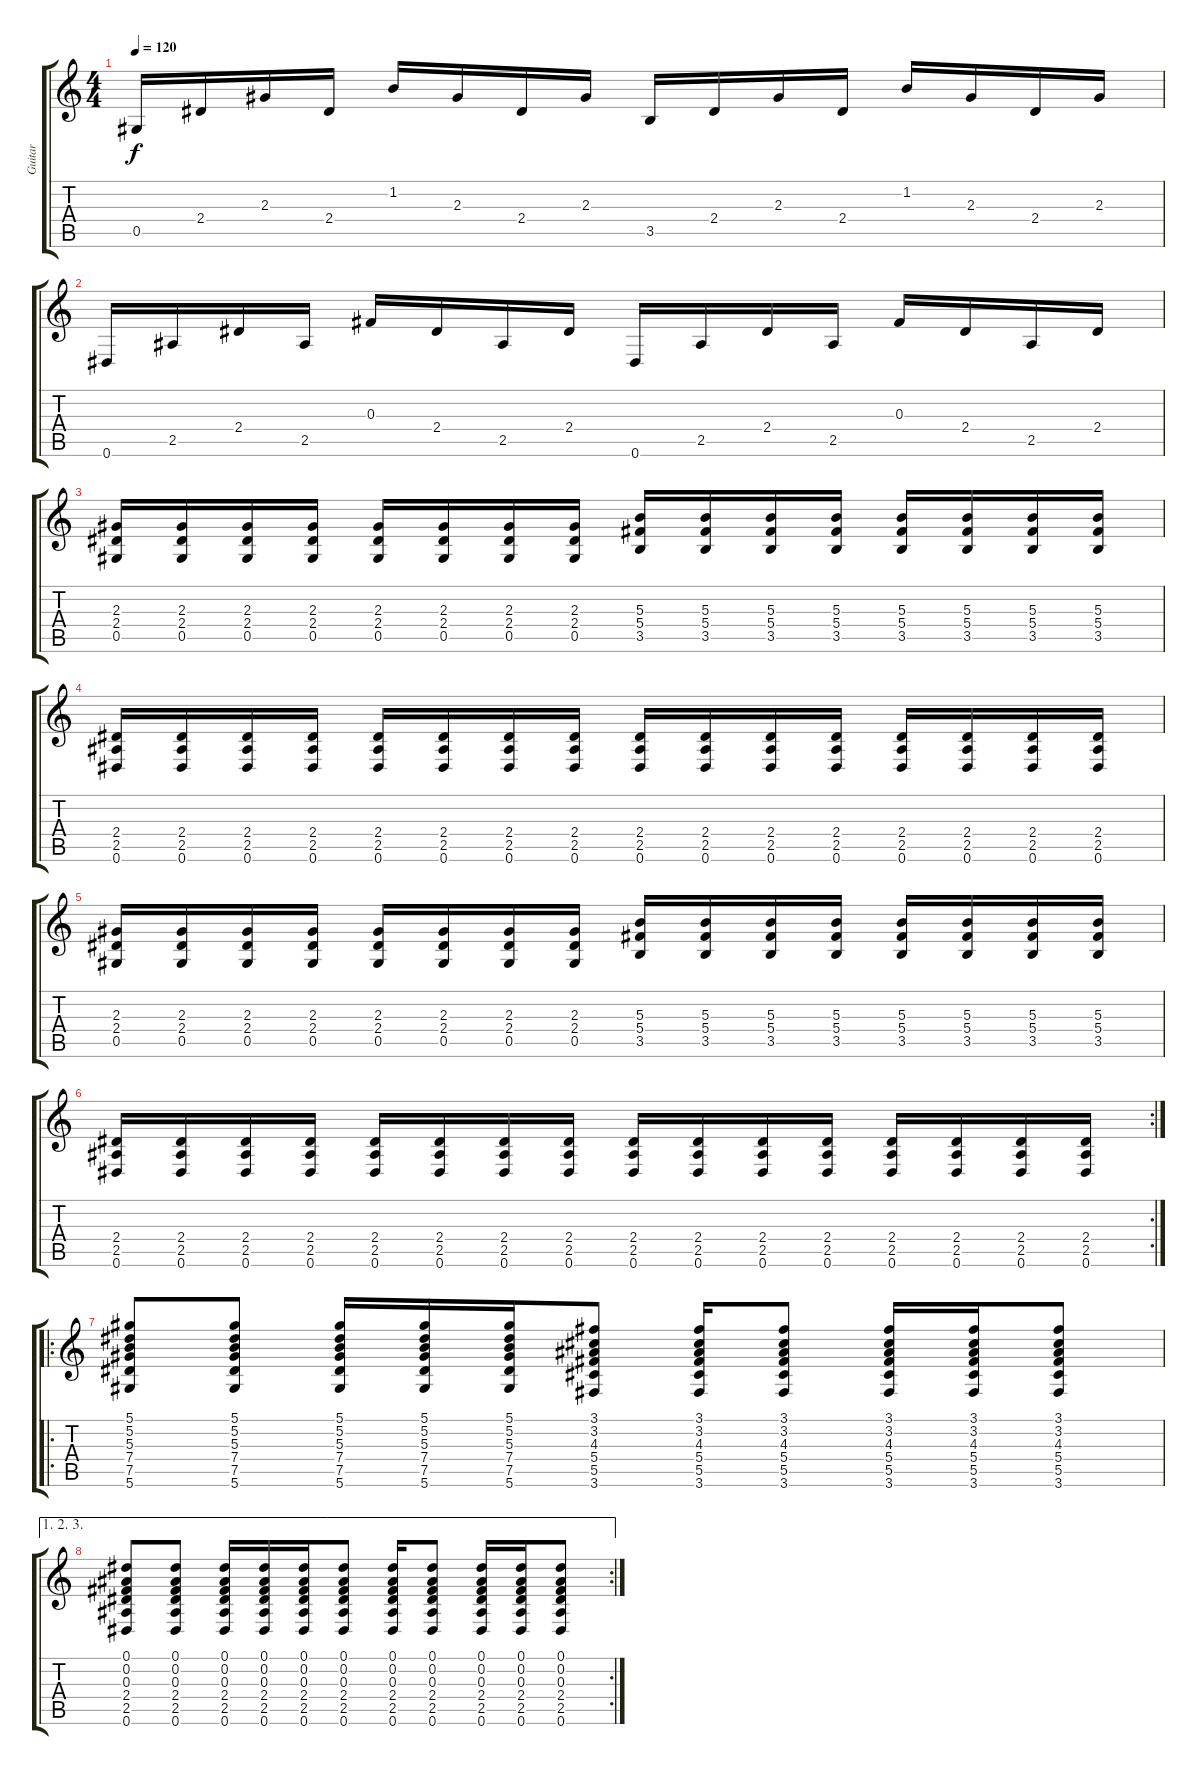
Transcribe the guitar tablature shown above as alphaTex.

\track ("Guitar" "Guitar") {instrument overdrivenguitar}
\staff {score tabs}
\tuning (Eb4 Bb3 Gb3 Db3 Ab2 Eb2) {hide}
\ts (4 4)
\tempo 120
\clef g2
\ks c
0.5.16{dy f} 2.4.16 2.3.16 2.4.16 1.2.16 2.3.16 2.4.16 2.3.16 3.5.16 2.4.16 2.3.16 2.4.16 1.2.16 2.3.16 2.4.16 2.3.16 |
0.6.16 2.5.16 2.4.16 2.5.16 0.3.16 2.4.16 2.5.16 2.4.16 0.6.16 2.5.16 2.4.16 2.5.16 0.3.16 2.4.16 2.5.16 2.4.16 |
(2.3 2.4 0.5).16 (2.3 2.4 0.5).16 (2.3 2.4 0.5).16 (2.3 2.4 0.5).16 (2.3 2.4 0.5).16 (2.3 2.4 0.5).16 (2.3 2.4 0.5).16 (2.3 2.4 0.5).16 (5.3 5.4 3.5).16 (5.3 5.4 3.5).16 (5.3 5.4 3.5).16 (5.3 5.4 3.5).16 (5.3 5.4 3.5).16 (5.3 5.4 3.5).16 (5.3 5.4 3.5).16 (5.3 5.4 3.5).16 |
(2.4 2.5 0.6).16 (2.4 2.5 0.6).16 (2.4 2.5 0.6).16 (2.4 2.5 0.6).16 (2.4 2.5 0.6).16 (2.4 2.5 0.6).16 (2.4 2.5 0.6).16 (2.4 2.5 0.6).16 (2.4 2.5 0.6).16 (2.4 2.5 0.6).16 (2.4 2.5 0.6).16 (2.4 2.5 0.6).16 (2.4 2.5 0.6).16 (2.4 2.5 0.6).16 (2.4 2.5 0.6).16 (2.4 2.5 0.6).16 |
(2.3 2.4 0.5).16 (2.3 2.4 0.5).16 (2.3 2.4 0.5).16 (2.3 2.4 0.5).16 (2.3 2.4 0.5).16 (2.3 2.4 0.5).16 (2.3 2.4 0.5).16 (2.3 2.4 0.5).16 (5.3 5.4 3.5).16 (5.3 5.4 3.5).16 (5.3 5.4 3.5).16 (5.3 5.4 3.5).16 (5.3 5.4 3.5).16 (5.3 5.4 3.5).16 (5.3 5.4 3.5).16 (5.3 5.4 3.5).16 |
\rc 2
(2.4 2.5 0.6).16 (2.4 2.5 0.6).16 (2.4 2.5 0.6).16 (2.4 2.5 0.6).16 (2.4 2.5 0.6).16 (2.4 2.5 0.6).16 (2.4 2.5 0.6).16 (2.4 2.5 0.6).16 (2.4 2.5 0.6).16 (2.4 2.5 0.6).16 (2.4 2.5 0.6).16 (2.4 2.5 0.6).16 (2.4 2.5 0.6).16 (2.4 2.5 0.6).16 (2.4 2.5 0.6).16 (2.4 2.5 0.6).16 |
\ro
(5.1 5.2 5.3 7.4 7.5 5.6).8 (5.1 5.2 5.3 7.4 7.5 5.6).8 (5.1 5.2 5.3 7.4 7.5 5.6).16 (5.1 5.2 5.3 7.4 7.5 5.6).16 (5.1 5.2 5.3 7.4 7.5 5.6).16 (3.1 3.2 4.3 5.4 5.5 3.6).8 (3.1 3.2 4.3 5.4 5.5 3.6).16 (3.1 3.2 4.3 5.4 5.5 3.6).8 (3.1 3.2 4.3 5.4 5.5 3.6).16 (3.1 3.2 4.3 5.4 5.5 3.6).16 (3.1 3.2 4.3 5.4 5.5 3.6).8 |
\ae (1 2 3)
\rc 2
(0.1 0.2 0.3 2.4 2.5 0.6).8 (0.1 0.2 0.3 2.4 2.5 0.6).8 (0.1 0.2 0.3 2.4 2.5 0.6).16 (0.1 0.2 0.3 2.4 2.5 0.6).16 (0.1 0.2 0.3 2.4 2.5 0.6).16 (0.1 0.2 0.3 2.4 2.5 0.6).8 (0.1 0.2 0.3 2.4 2.5 0.6).16 (0.1 0.2 0.3 2.4 2.5 0.6).8 (0.1 0.2 0.3 2.4 2.5 0.6).16 (0.1 0.2 0.3 2.4 2.5 0.6).16 (0.1 0.2 0.3 2.4 2.5 0.6).8
